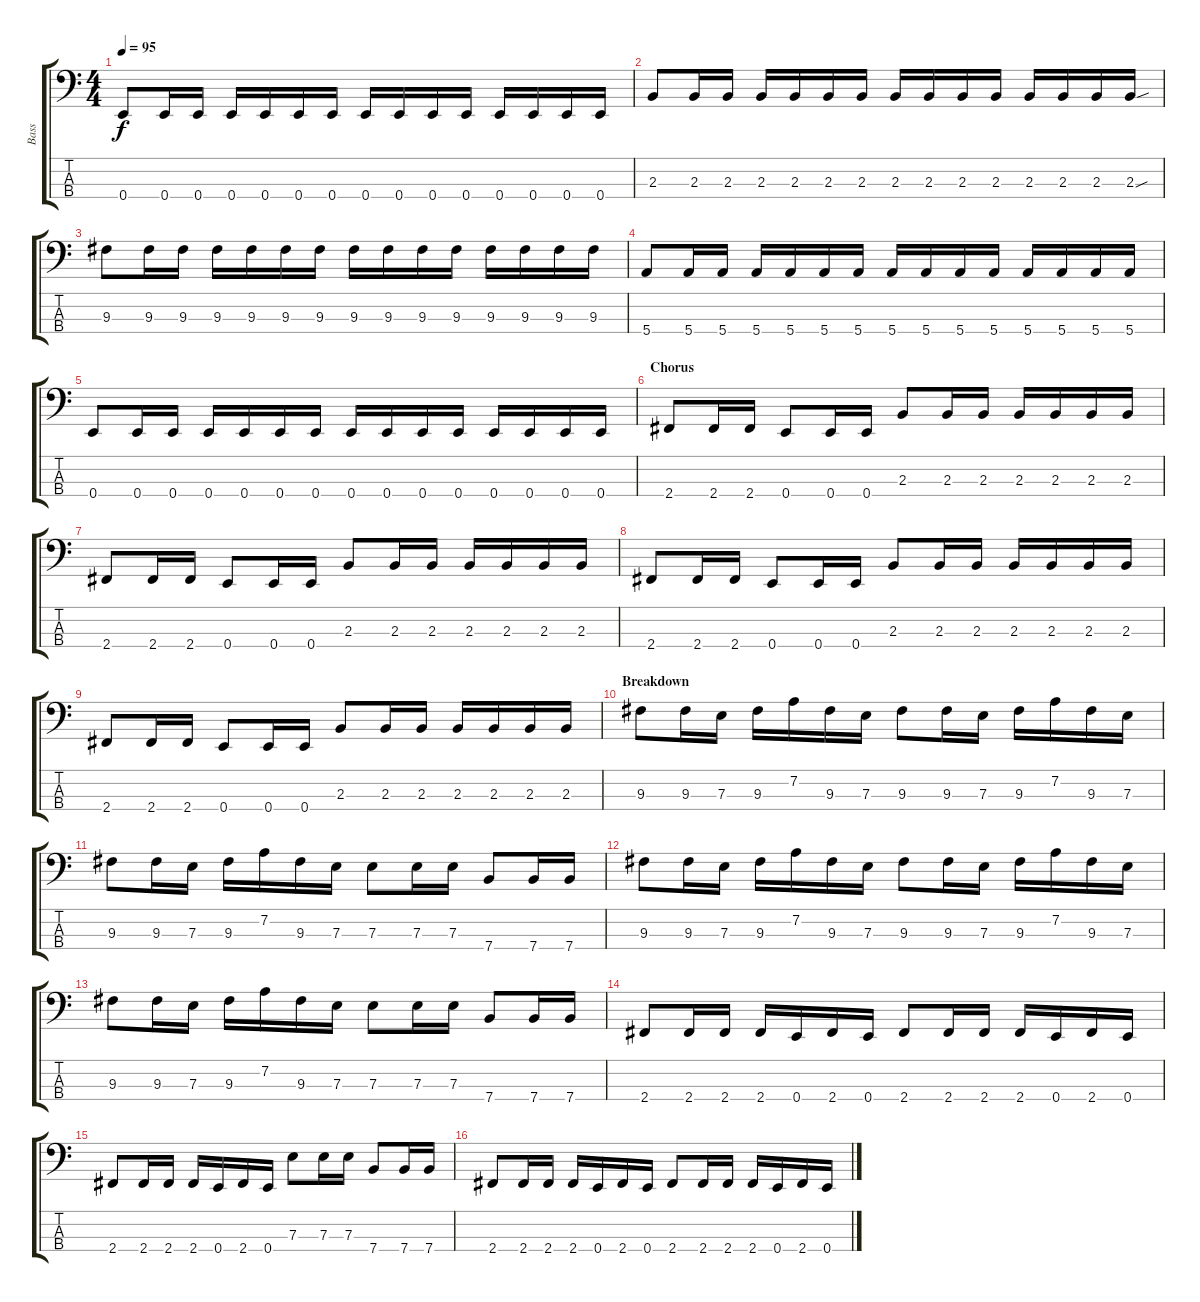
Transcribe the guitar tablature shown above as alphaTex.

\track ("Bass" "Bass") {instrument electricbasspick}
\staff {score tabs}
\tuning (G2 D2 A1 E1) {hide}
\ts (4 4)
\tempo 95
\clef f4
\ks c
0.4.8{dy f} 0.4.16 0.4.16 0.4.16 0.4.16 0.4.16 0.4.16 0.4.16 0.4.16 0.4.16 0.4.16 0.4.16 0.4.16 0.4.16 0.4.16 |
2.3.8 2.3.16 2.3.16 2.3.16 2.3.16 2.3.16 2.3.16 2.3.16 2.3.16 2.3.16 2.3.16 2.3.16 2.3.16 2.3.16 2.3{sou}.16 |
9.3.8 9.3.16 9.3.16 9.3.16 9.3.16 9.3.16 9.3.16 9.3.16 9.3.16 9.3.16 9.3.16 9.3.16 9.3.16 9.3.16 9.3.16 |
5.4.8 5.4.16 5.4.16 5.4.16 5.4.16 5.4.16 5.4.16 5.4.16 5.4.16 5.4.16 5.4.16 5.4.16 5.4.16 5.4.16 5.4.16 |
0.4.8 0.4.16 0.4.16 0.4.16 0.4.16 0.4.16 0.4.16 0.4.16 0.4.16 0.4.16 0.4.16 0.4.16 0.4.16 0.4.16 0.4.16 |
\section ("" "Chorus")
2.4.8 2.4.16 2.4.16 0.4.8 0.4.16 0.4.16 2.3.8 2.3.16 2.3.16 2.3.16 2.3.16 2.3.16 2.3.16 |
2.4.8 2.4.16 2.4.16 0.4.8 0.4.16 0.4.16 2.3.8 2.3.16 2.3.16 2.3.16 2.3.16 2.3.16 2.3.16 |
2.4.8 2.4.16 2.4.16 0.4.8 0.4.16 0.4.16 2.3.8 2.3.16 2.3.16 2.3.16 2.3.16 2.3.16 2.3.16 |
2.4.8 2.4.16 2.4.16 0.4.8 0.4.16 0.4.16 2.3.8 2.3.16 2.3.16 2.3.16 2.3.16 2.3.16 2.3.16 |
\section ("" "Breakdown")
9.3.8 9.3.16 7.3.16 9.3.16 7.2.16 9.3.16 7.3.16 9.3.8 9.3.16 7.3.16 9.3.16 7.2.16 9.3.16 7.3.16 |
9.3.8 9.3.16 7.3.16 9.3.16 7.2.16 9.3.16 7.3.16 7.3.8 7.3.16 7.3.16 7.4.8 7.4.16 7.4.16 |
9.3.8 9.3.16 7.3.16 9.3.16 7.2.16 9.3.16 7.3.16 9.3.8 9.3.16 7.3.16 9.3.16 7.2.16 9.3.16 7.3.16 |
9.3.8 9.3.16 7.3.16 9.3.16 7.2.16 9.3.16 7.3.16 7.3.8 7.3.16 7.3.16 7.4.8 7.4.16 7.4.16 |
2.4.8 2.4.16 2.4.16 2.4.16 0.4.16 2.4.16 0.4.16 2.4.8 2.4.16 2.4.16 2.4.16 0.4.16 2.4.16 0.4.16 |
2.4.8 2.4.16 2.4.16 2.4.16 0.4.16 2.4.16 0.4.16 7.3.8 7.3.16 7.3.16 7.4.8 7.4.16 7.4.16 |
2.4.8 2.4.16 2.4.16 2.4.16 0.4.16 2.4.16 0.4.16 2.4.8 2.4.16 2.4.16 2.4.16 0.4.16 2.4.16 0.4.16
